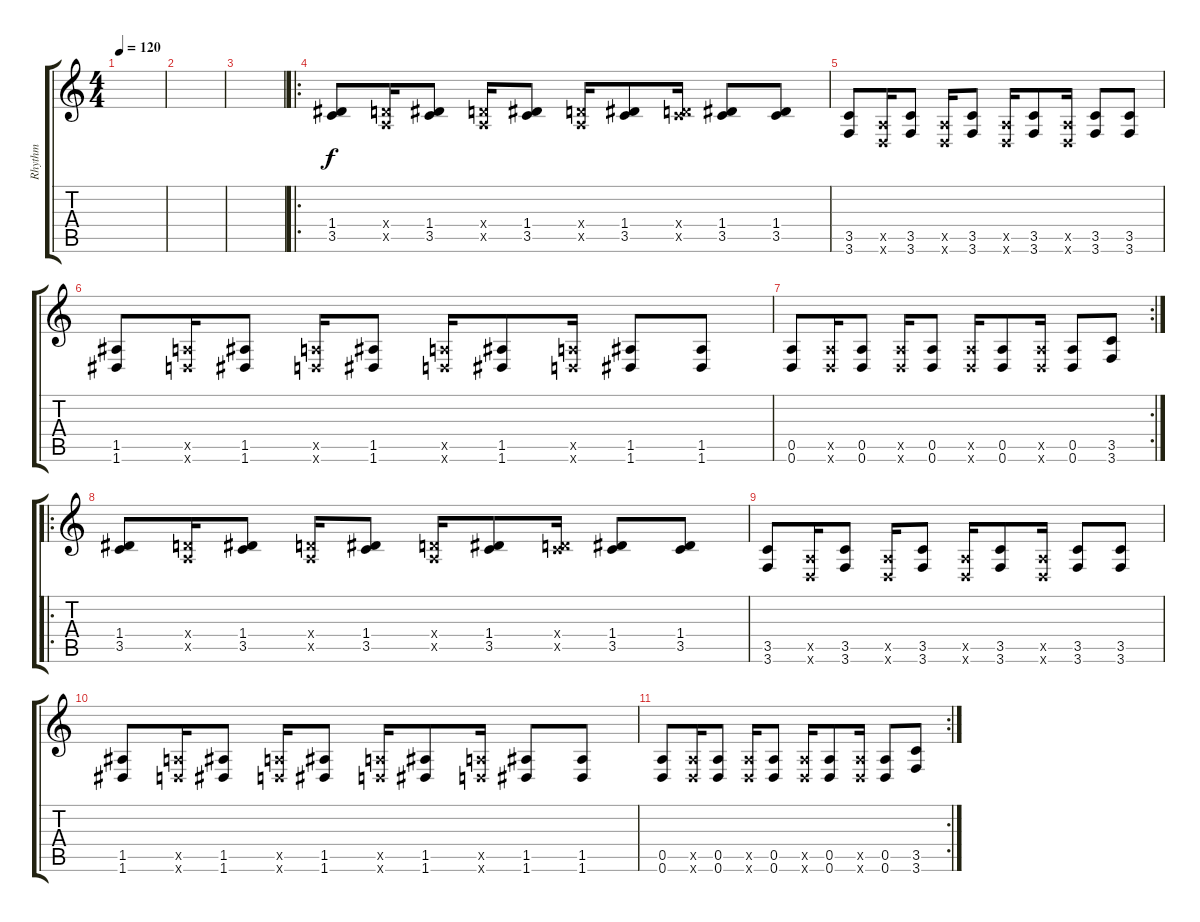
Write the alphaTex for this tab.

\track ("Rhythm" "Rhythm") {instrument distortionguitar}
\staff {score tabs}
\tuning (E4 B3 G3 D3 A2 D2) {hide}
\ts (4 4)
\tempo 120
\clef g2
\ks c
|
|
|
\ro
(1.4 3.5).8 (0.4{x} 0.5{x}).16 (1.4 3.5).8 (0.4{x} 0.5{x}).16 (1.4 3.5).8 (0.4{x} 0.5{x}).16 (1.4 3.5).8 (0.4{x} 3.5{x}).16 (1.4 3.5).8 (1.4 3.5).8 |
(3.5 3.6).8 (0.5{x} 0.6{x}).16 (3.5 3.6).8 (0.5{x} 0.6{x}).16 (3.5 3.6).8 (0.5{x} 0.6{x}).16 (3.5 3.6).8 (0.5{x} 0.6{x}).16 (3.5 3.6).8 (3.5 3.6).8 |
(1.5 1.6).8 (0.5{x} 0.6{x}).16 (1.5 1.6).8 (0.5{x} 0.6{x}).16 (1.5 1.6).8 (0.5{x} 0.6{x}).16 (1.5 1.6).8 (0.5{x} 0.6{x}).16 (1.5 1.6).8 (1.5 1.6).8 |
\rc 2
(0.5 0.6).8 (0.5{x} 0.6{x}).16 (0.5 0.6).8 (0.5{x} 0.6{x}).16 (0.5 0.6).8 (0.5{x} 0.6{x}).16 (0.5 0.6).8 (0.5{x} 0.6{x}).16 (0.5 0.6).8 (3.5 3.6).8 |
\ro
(1.4 3.5).8 (0.4{x} 0.5{x}).16 (1.4 3.5).8 (0.4{x} 0.5{x}).16 (1.4 3.5).8 (0.4{x} 0.5{x}).16 (1.4 3.5).8 (0.4{x} 3.5{x}).16 (1.4 3.5).8 (1.4 3.5).8 |
(3.5 3.6).8 (0.5{x} 0.6{x}).16 (3.5 3.6).8 (0.5{x} 0.6{x}).16 (3.5 3.6).8 (0.5{x} 0.6{x}).16 (3.5 3.6).8 (0.5{x} 0.6{x}).16 (3.5 3.6).8 (3.5 3.6).8 |
(1.5 1.6).8 (0.5{x} 0.6{x}).16 (1.5 1.6).8 (0.5{x} 0.6{x}).16 (1.5 1.6).8 (0.5{x} 0.6{x}).16 (1.5 1.6).8 (0.5{x} 0.6{x}).16 (1.5 1.6).8 (1.5 1.6).8 |
\rc 2
(0.5 0.6).8 (0.5{x} 0.6{x}).16 (0.5 0.6).8 (0.5{x} 0.6{x}).16 (0.5 0.6).8 (0.5{x} 0.6{x}).16 (0.5 0.6).8 (0.5{x} 0.6{x}).16 (0.5 0.6).8 (3.5 3.6).8
